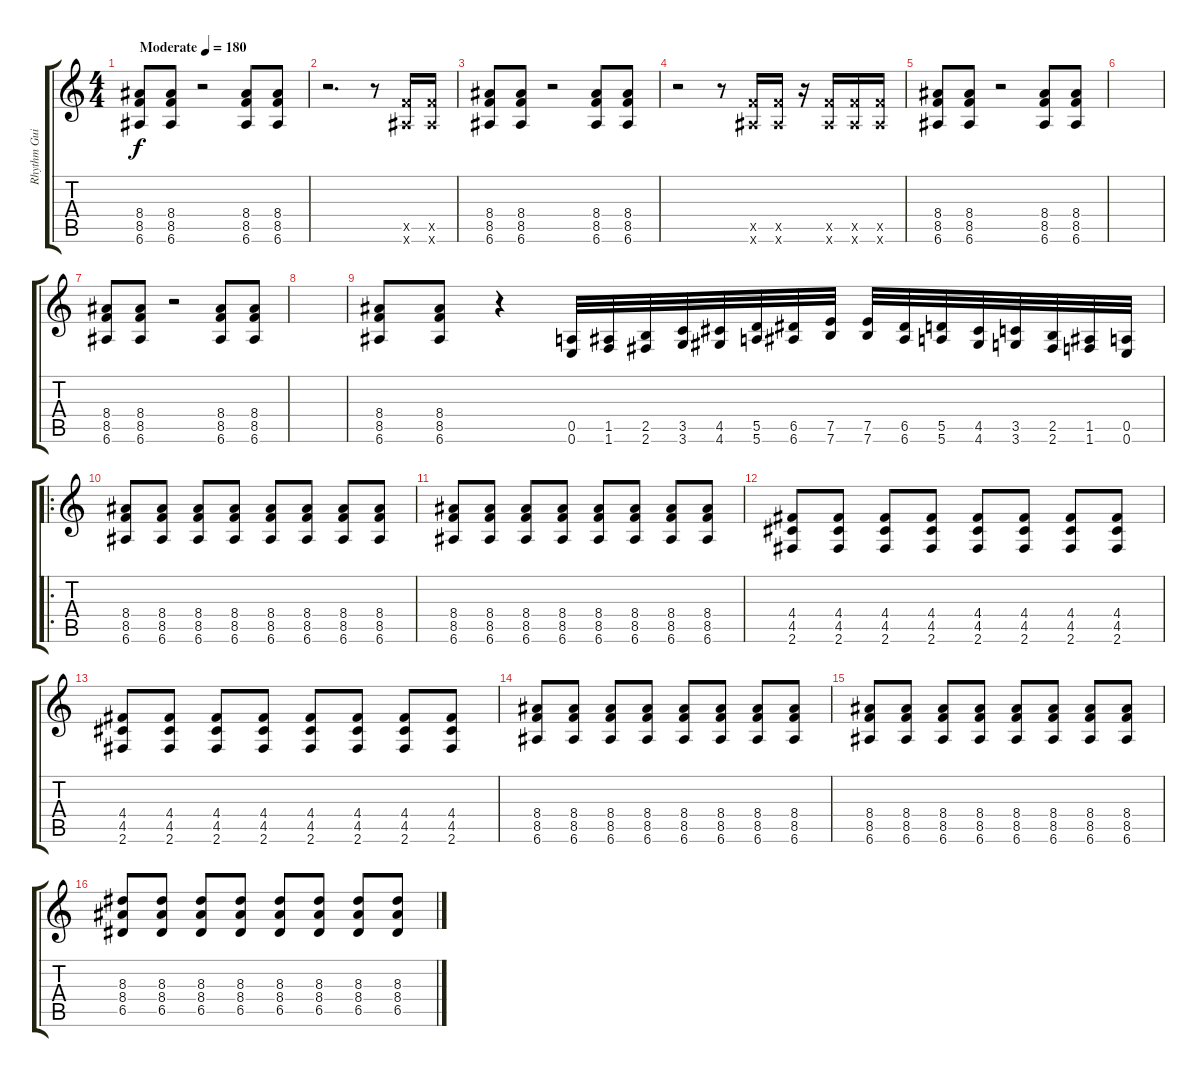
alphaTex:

\track ("Rhythm Guitar" "Rhythm Gui") {instrument distortionguitar}
\staff {score tabs}
\tuning (E4 B3 G3 D3 A2 E2) {hide}
\ts (4 4)
\tempo (180 "Moderate")
\clef g2
\ks c
(8.4 8.5 6.6).8{dy f instrument distortionguitar} (8.4 8.5 6.6).8 r.2 (8.4 8.5 6.6).8 (8.4 8.5 6.6).8 |
r.2{d} r.8 (8.5{x} 6.6{x}).16 (8.5{x} 6.6{x}).16 |
(8.4 8.5 6.6).8 (8.4 8.5 6.6).8 r.2 (8.4 8.5 6.6).8 (8.4 8.5 6.6).8 |
r.2 r.8 (8.5{x} 6.6{x}).16 (8.5{x} 6.6{x}).16 r.16 (8.5{x} 6.6{x}).16 (8.5{x} 6.6{x}).16 (8.5{x} 6.6{x}).16 |
(8.4 8.5 6.6).8 (8.4 8.5 6.6).8 r.2 (8.4 8.5 6.6).8 (8.4 8.5 6.6).8 |
|
(8.4 8.5 6.6).8 (8.4 8.5 6.6).8 r.2 (8.4 8.5 6.6).8 (8.4 8.5 6.6).8 |
|
(8.4 8.5 6.6).8 (8.4 8.5 6.6).8 r.4 (0.5 0.6).32 (1.5 1.6).32 (2.5 2.6).32 (3.5 3.6).32 (4.5 4.6).32 (5.5 5.6).32 (6.5 6.6).32 (7.5 7.6).32 (7.5 7.6).32 (6.5 6.6).32 (5.5 5.6).32 (4.5 4.6).32 (3.5 3.6).32 (2.5 2.6).32 (1.5 1.6).32 (0.5 0.6).32 |
\ro
(8.4 8.5 6.6).8{balance 8} (8.4 8.5 6.6).8 (8.4 8.5 6.6).8 (8.4 8.5 6.6).8 (8.4 8.5 6.6).8 (8.4 8.5 6.6).8 (8.4 8.5 6.6).8 (8.4 8.5 6.6).8 |
(8.4 8.5 6.6).8 (8.4 8.5 6.6).8 (8.4 8.5 6.6).8 (8.4 8.5 6.6).8 (8.4 8.5 6.6).8 (8.4 8.5 6.6).8 (8.4 8.5 6.6).8 (8.4 8.5 6.6).8 |
(4.4 4.5 2.6).8 (4.4 4.5 2.6).8 (4.4 4.5 2.6).8 (4.4 4.5 2.6).8 (4.4 4.5 2.6).8 (4.4 4.5 2.6).8 (4.4 4.5 2.6).8 (4.4 4.5 2.6).8 |
(4.4 4.5 2.6).8 (4.4 4.5 2.6).8 (4.4 4.5 2.6).8 (4.4 4.5 2.6).8 (4.4 4.5 2.6).8 (4.4 4.5 2.6).8 (4.4 4.5 2.6).8 (4.4 4.5 2.6).8 |
(8.4 8.5 6.6).8 (8.4 8.5 6.6).8 (8.4 8.5 6.6).8 (8.4 8.5 6.6).8 (8.4 8.5 6.6).8 (8.4 8.5 6.6).8 (8.4 8.5 6.6).8 (8.4 8.5 6.6).8 |
(8.4 8.5 6.6).8 (8.4 8.5 6.6).8 (8.4 8.5 6.6).8 (8.4 8.5 6.6).8 (8.4 8.5 6.6).8 (8.4 8.5 6.6).8 (8.4 8.5 6.6).8 (8.4 8.5 6.6).8 |
(8.3 8.4 6.5).8 (8.3 8.4 6.5).8 (8.3 8.4 6.5).8 (8.3 8.4 6.5).8 (8.3 8.4 6.5).8 (8.3 8.4 6.5).8 (8.3 8.4 6.5).8 (8.3 8.4 6.5).8
